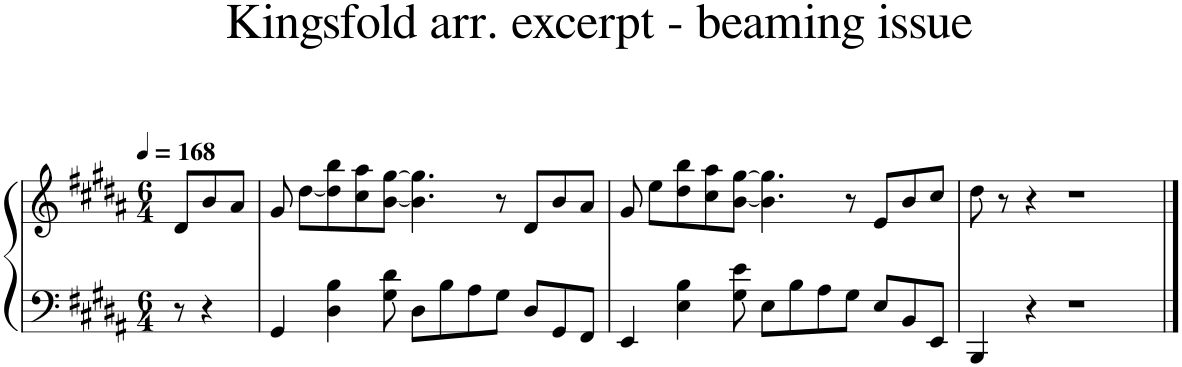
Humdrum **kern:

**kern	**kern
*part1	*part1
*staff2	*staff1
*I"Piano	*
*I'Pno.	*
*clefF4	*clefG2
*k[f#c#g#d#a#]	*k[f#c#g#d#a#]
*M6/4	*M6/4
*MM168	*MM168
=	=
8r	8d#/L
4r	8b/
.	8a#/J
=1	=1
4GG#/	8g#/
.	[<8dd#\L
4D#\ 4B\	8dd#\] 8bb\
.	8cc#\ 8aa#\
8G#\ 8d#\	[8b\ [8gg#\J
8D#\L	4.b\] 4.gg#\]
8B\	.
8A#\	.
8G#\J	8r
8D#/L	8d#/L
8GG#/	8b/
8FF#/J	8a#/J
=2	=2
4EE/	8g#/
.	8ee\L
4E\ 4B\	8dd#\ 8bb\
.	8cc#\ 8aa#\
8G#\ 8e\	[8b\ [8gg#\J
8E\L	4.b\] 4.gg#\]
8B\	.
8A#\	.
8G#\J	8r
8E/L	8e/L
8BB/	8b/
8EE/J	8cc#/J
=3	=3
4BBB/	8dd#\
.	8r
4r	4r
1r	1r
==	==
*-	*-
